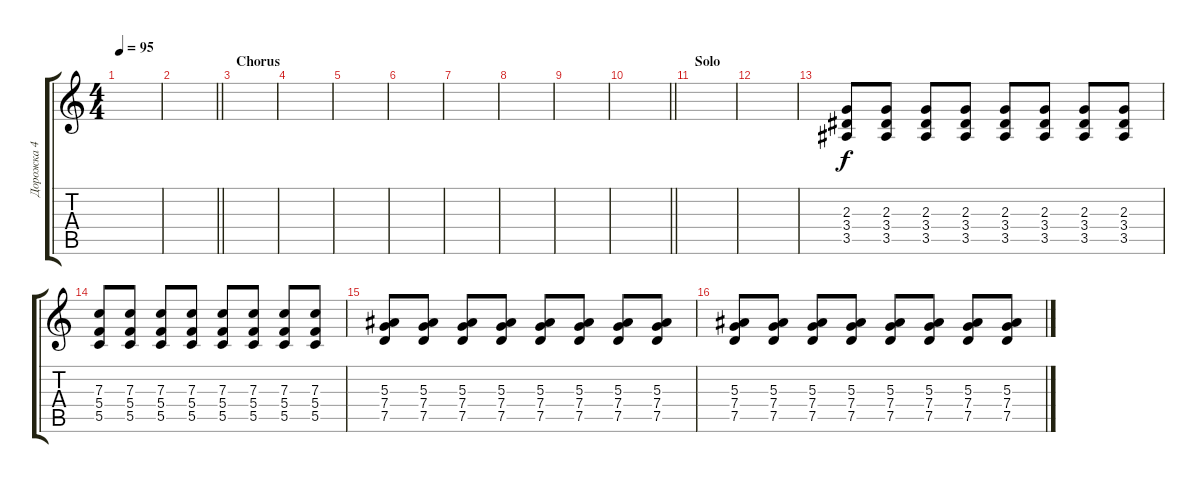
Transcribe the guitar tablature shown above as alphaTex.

\track ("Дорожка 4" "Дорожка 4") {instrument acousticguitarsteel}
\staff {score tabs}
\tuning (D4 A3 F3 C3 G2 C2) {hide}
\ts (4 4)
\tempo 95
\clef g2
\ks c
|
\barLineRight lightlight
|
\section ("" "Chorus")
|
|
|
|
|
|
|
\barLineRight lightlight
|
\section ("" "Solo")
|
|
(2.3 3.4 3.5).8 (2.3 3.4 3.5).8 (2.3 3.4 3.5).8 (2.3 3.4 3.5).8 (2.3 3.4 3.5).8 (2.3 3.4 3.5).8 (2.3 3.4 3.5).8 (2.3 3.4 3.5).8 |
(7.3 5.4 5.5).8 (7.3 5.4 5.5).8 (7.3 5.4 5.5).8 (7.3 5.4 5.5).8 (7.3 5.4 5.5).8 (7.3 5.4 5.5).8 (7.3 5.4 5.5).8 (7.3 5.4 5.5).8 |
(5.3 7.4 7.5).8 (5.3 7.4 7.5).8 (5.3 7.4 7.5).8 (5.3 7.4 7.5).8 (5.3 7.4 7.5).8 (5.3 7.4 7.5).8 (5.3 7.4 7.5).8 (5.3 7.4 7.5).8 |
(5.3 7.4 7.5).8 (5.3 7.4 7.5).8 (5.3 7.4 7.5).8 (5.3 7.4 7.5).8 (5.3 7.4 7.5).8 (5.3 7.4 7.5).8 (5.3 7.4 7.5).8 (5.3 7.4 7.5).8
